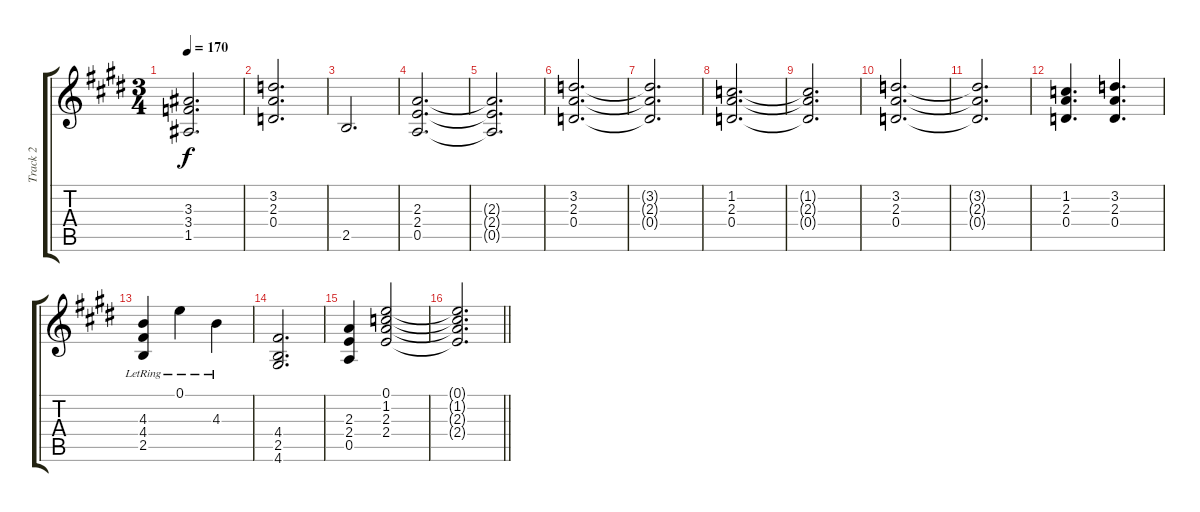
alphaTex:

\track ("Track 2" "Track 2") {instrument acousticguitarnylon}
\staff {score tabs}
\tuning (E4 B3 G3 D3 A2 E2) {hide}
\ts (3 4)
\tempo 170
\clef g2
\ks e
(3.3{t} 3.4{t} 1.5{t}).2{d dy f} |
(3.2 2.3 0.4).2{d} |
2.5.2{d} |
(2.3 2.4 0.5).2{d} |
(2.3{t} 2.4{t} 0.5{t}).2{d} |
(3.2 2.3 0.4).2{d} |
(3.2{t} 2.3{t} 0.4{t}).2{d} |
(1.2 2.3 0.4).2{d} |
(1.2{t} 2.3{t} 0.4{t}).2{d} |
(3.2 2.3 0.4).2{d} |
(3.2{t} 2.3{t} 0.4{t}).2{d} |
(1.2 2.3 0.4).4{d} (3.2 2.3 0.4).4{d} |
(4.3{lr} 4.4{lr} 2.5{lr}).4 0.1{lr}.4 4.3{lr}.4 |
(4.4 2.5 4.6).2{d} |
(2.3 2.4 0.5).4 (0.1 1.2 2.3 2.4).2 |
\barLineRight lightlight
(0.1{t} 1.2{t} 2.3{t} 2.4{t}).2{d}
